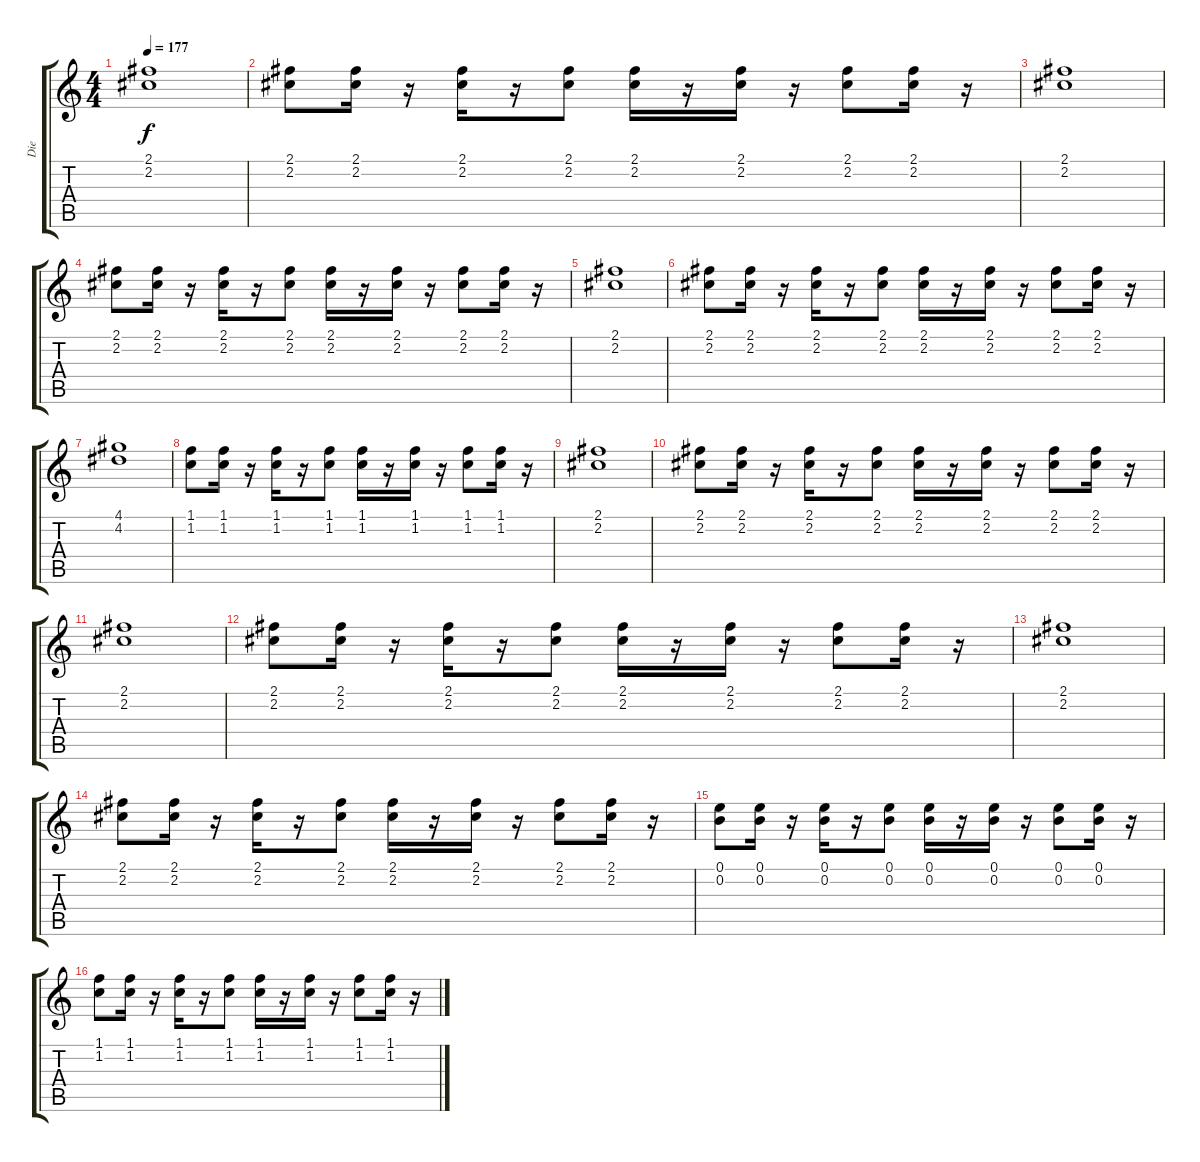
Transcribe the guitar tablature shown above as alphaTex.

\track ("Die" "Die") {instrument distortionguitar}
\staff {score tabs}
\tuning (E4 B3 G3 D3 A2 E2) {hide}
\ts (4 4)
\tempo 177
\clef g2
\ks c
(2.1 2.2).1{dy f} |
(2.1 2.2).8 (2.1 2.2).16 r.16 (2.1 2.2).16 r.16 (2.1 2.2).8 (2.1 2.2).16 r.16 (2.1 2.2).16 r.16 (2.1 2.2).8 (2.1 2.2).16 r.16 |
(2.1 2.2).1 |
(2.1 2.2).8 (2.1 2.2).16 r.16 (2.1 2.2).16 r.16 (2.1 2.2).8 (2.1 2.2).16 r.16 (2.1 2.2).16 r.16 (2.1 2.2).8 (2.1 2.2).16 r.16 |
(2.1 2.2).1 |
(2.1 2.2).8 (2.1 2.2).16 r.16 (2.1 2.2).16 r.16 (2.1 2.2).8 (2.1 2.2).16 r.16 (2.1 2.2).16 r.16 (2.1 2.2).8 (2.1 2.2).16 r.16 |
(4.1 4.2).1 |
(1.1 1.2).8 (1.1 1.2).16 r.16 (1.1 1.2).16 r.16 (1.1 1.2).8 (1.1 1.2).16 r.16 (1.1 1.2).16 r.16 (1.1 1.2).8 (1.1 1.2).16 r.16 |
(2.1 2.2).1 |
(2.1 2.2).8 (2.1 2.2).16 r.16 (2.1 2.2).16 r.16 (2.1 2.2).8 (2.1 2.2).16 r.16 (2.1 2.2).16 r.16 (2.1 2.2).8 (2.1 2.2).16 r.16 |
(2.1 2.2).1 |
(2.1 2.2).8 (2.1 2.2).16 r.16 (2.1 2.2).16 r.16 (2.1 2.2).8 (2.1 2.2).16 r.16 (2.1 2.2).16 r.16 (2.1 2.2).8 (2.1 2.2).16 r.16 |
(2.1 2.2).1 |
(2.1 2.2).8 (2.1 2.2).16 r.16 (2.1 2.2).16 r.16 (2.1 2.2).8 (2.1 2.2).16 r.16 (2.1 2.2).16 r.16 (2.1 2.2).8 (2.1 2.2).16 r.16 |
(0.1 0.2).8 (0.1 0.2).16 r.16 (0.1 0.2).16 r.16 (0.1 0.2).8 (0.1 0.2).16 r.16 (0.1 0.2).16 r.16 (0.1 0.2).8 (0.1 0.2).16 r.16 |
(1.1 1.2).8 (1.1 1.2).16 r.16 (1.1 1.2).16 r.16 (1.1 1.2).8 (1.1 1.2).16 r.16 (1.1 1.2).16 r.16 (1.1 1.2).8 (1.1 1.2).16 r.16
